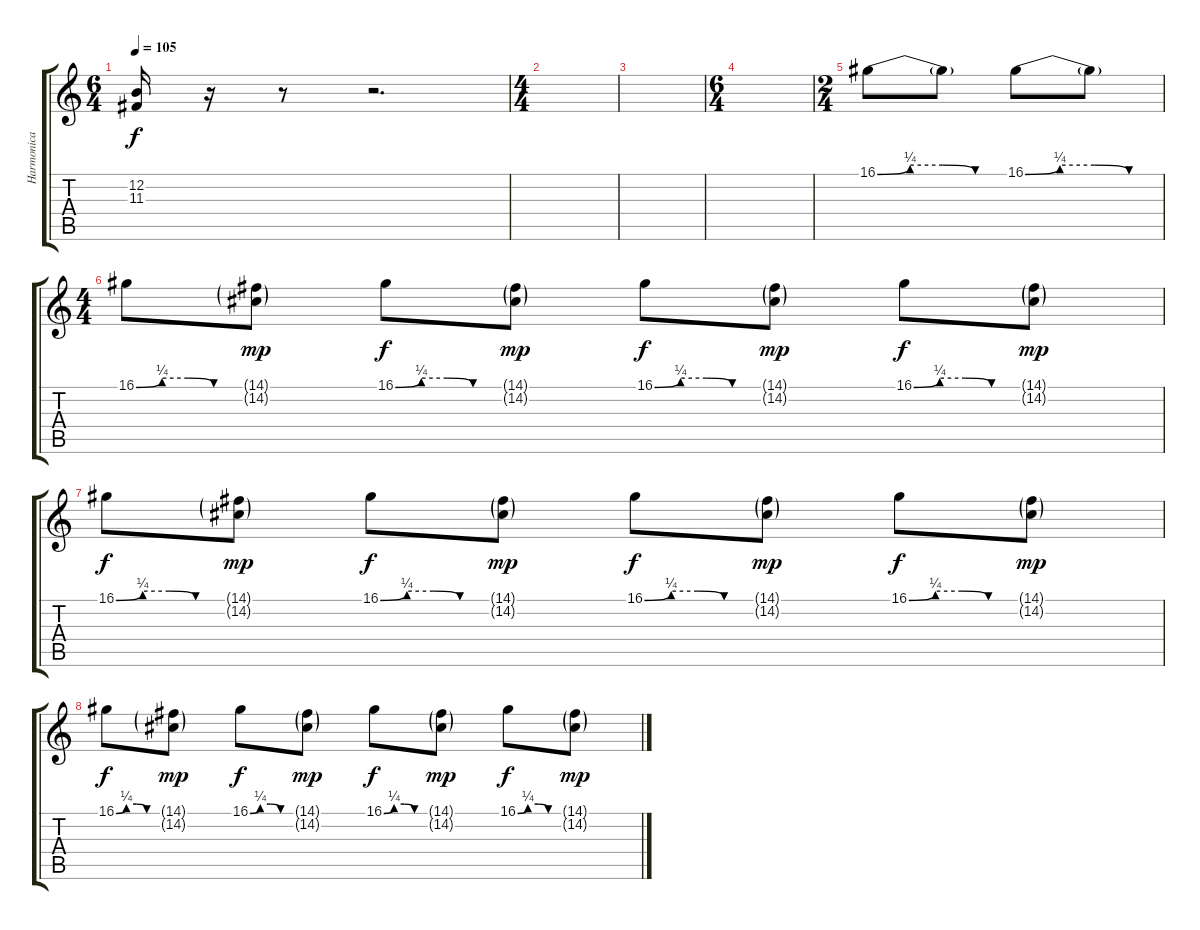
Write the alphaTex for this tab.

\track ("Harmonica" "Harmonica") {instrument harmonica}
\staff {score tabs}
\tuning (E4 B3 G3 D3 A2 E2) {hide}
\ts (6 4)
\tempo 105
\clef g2
\ks c
(12.2 11.3).16{dy f} r.16 r.8 r.2{d} |
\ts (4 4)
|
|
\ts (6 4)
|
\ts (2 4)
16.1{be (custom 0 0 15 1 30 1 45 0 60 0)}.8 16.1{t}.8 16.1{be (custom 0 0 15 1 30 1 45 0 60 0)}.8 16.1{t}.8 |
\ts (4 4)
16.1{be (custom 0 0 15 1 30 1 45 0 60 0)}.8 (14.1{g} 14.2{g}).8{dy mp} 16.1{be (custom 0 0 15 1 30 1 45 0 60 0)}.8{dy f} (14.1{g} 14.2{g}).8{dy mp} 16.1{be (custom 0 0 15 1 30 1 45 0 60 0)}.8{dy f} (14.1{g} 14.2{g}).8{dy mp} 16.1{be (custom 0 0 15 1 30 1 45 0 60 0)}.8{dy f} (14.1{g} 14.2{g}).8{dy mp} |
16.1{be (custom 0 0 15 1 30 1 45 0 60 0)}.8{dy f} (14.1{g} 14.2{g}).8{dy mp} 16.1{be (custom 0 0 15 1 30 1 45 0 60 0)}.8{dy f} (14.1{g} 14.2{g}).8{dy mp} 16.1{be (custom 0 0 15 1 30 1 45 0 60 0)}.8{dy f} (14.1{g} 14.2{g}).8{dy mp} 16.1{be (custom 0 0 15 1 30 1 45 0 60 0)}.8{dy f} (14.1{g} 14.2{g}).8{dy mp} |
16.1{be (custom 0 0 15 1 30 1 45 0 60 0)}.8{dy f} (14.1{g} 14.2{g}).8{dy mp} 16.1{be (custom 0 0 15 1 30 1 45 0 60 0)}.8{dy f} (14.1{g} 14.2{g}).8{dy mp} 16.1{be (custom 0 0 15 1 30 1 45 0 60 0)}.8{dy f} (14.1{g} 14.2{g}).8{dy mp} 16.1{be (custom 0 0 15 1 30 1 45 0 60 0)}.8{dy f} (14.1{g} 14.2{g}).8{dy mp}
